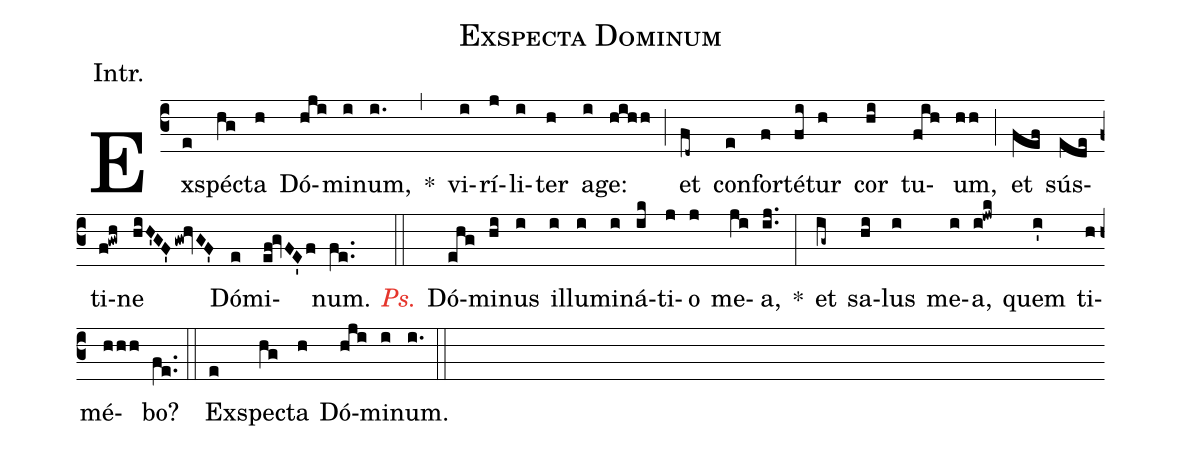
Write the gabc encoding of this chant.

name:Exspecta Dominum;
annotation:Intr.;
mode:7;
office-part:Introit;
%%
(c3) Ex(e)spéc(hg)ta(h) Dó(hji)mi(i)num,(i.) *(,)
vi(i)rí(j)li(i)ter(h) a(i)ge:(hihh) (;)
et(fd~) con(e)for(f)té(fi)tur(h) cor(hi) tu(fih)um,(hh) (;)
et(fef) sús(ede)ti(f!gwh)ne(hiH'GF'gw!hvGF') Dó(e)mi(ef!gvFE'f)num.(fe..) <c><i>Ps.</i></c>(::)
Dó(ehg)mi(hi)nus(i) il(i)lu(i)mi(i)ná(ik)ti(j)o(j) me(ji)a,(ij..) *(:)
et(ig~) sa(hi)lus(i) me(i)a,(i!jwk) quem(i') ti(h)mé(hhh)bo?(fe..) (::)
Ex(e)spec(hg)ta(h) Dó(hji)mi(i)num.(i.) (::)
